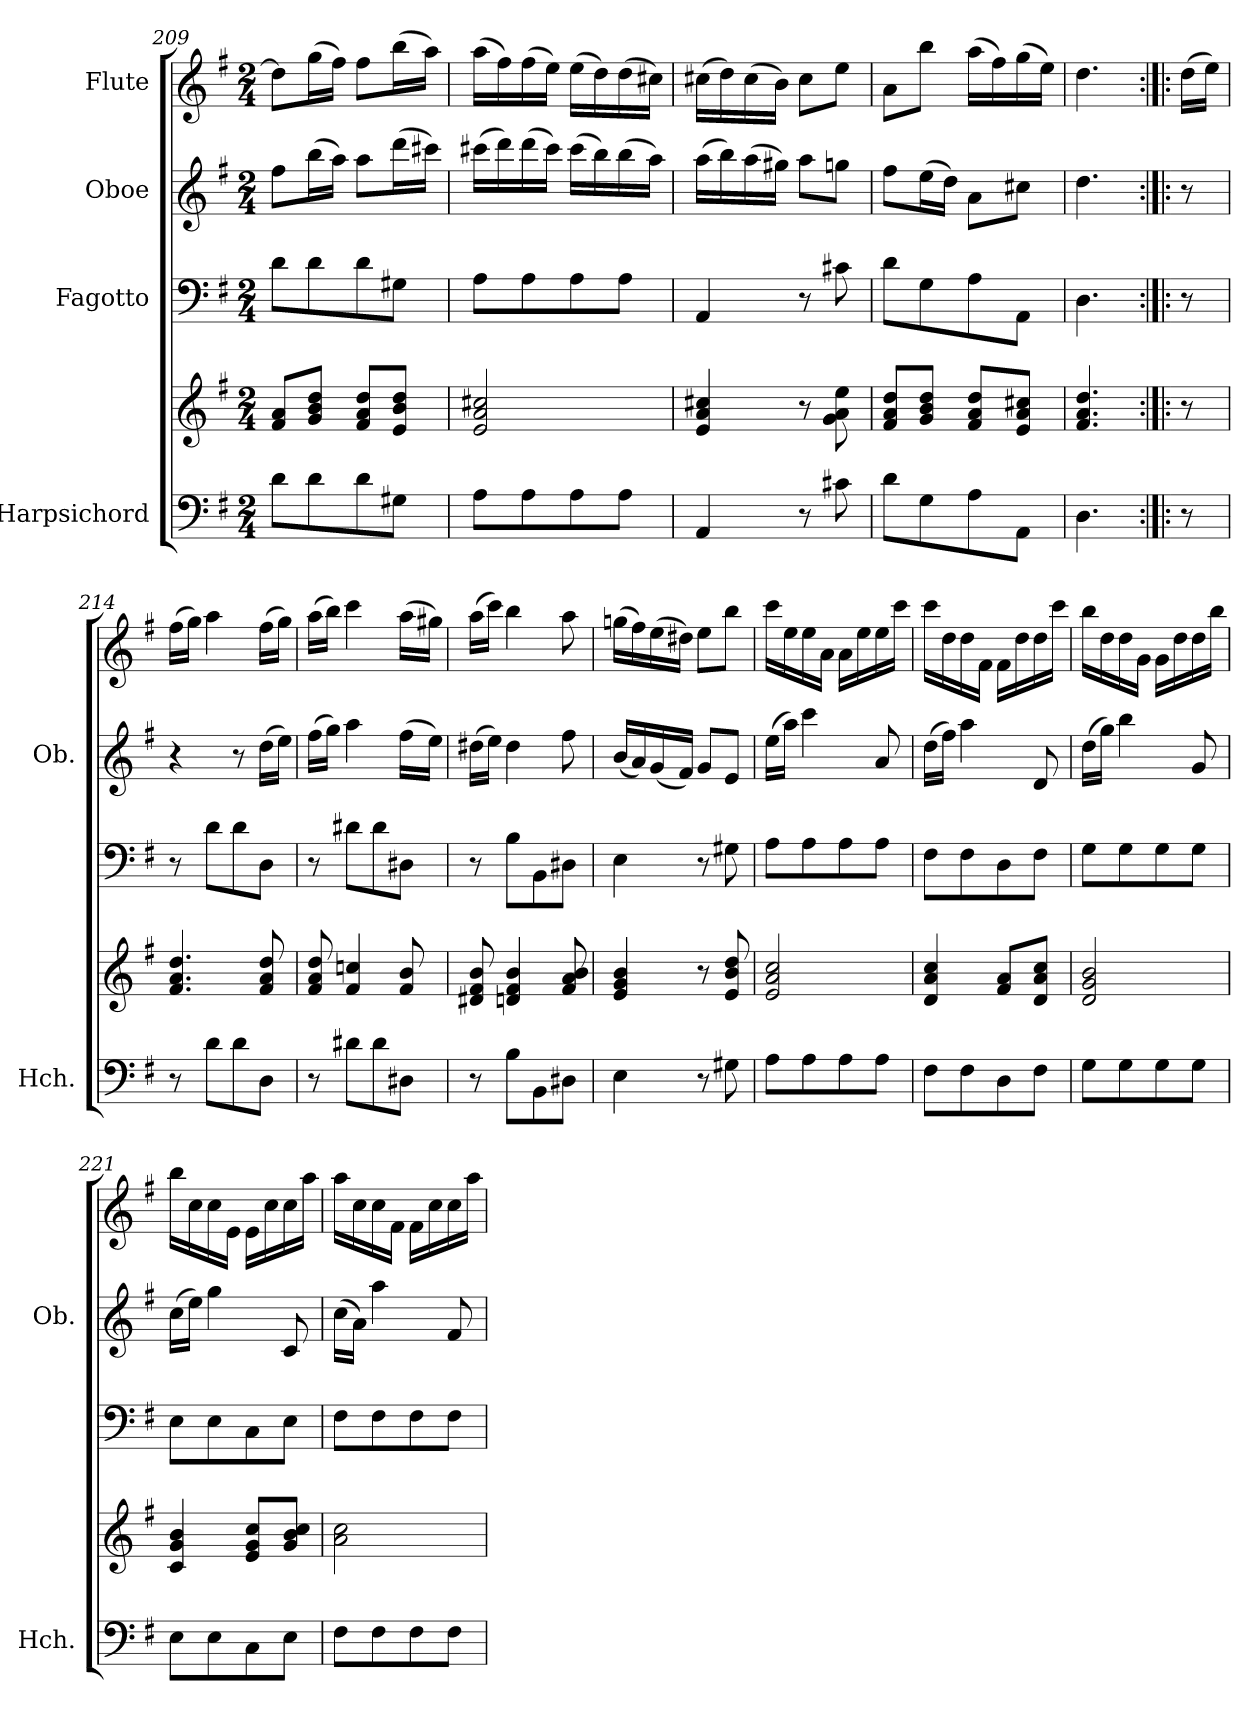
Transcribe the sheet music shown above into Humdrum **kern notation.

**kern	**kern	**kern	**kern	**kern
*part4	*part4	*part3	*part2	*part1
*staff5	*staff4	*staff3	*staff2	*staff1
*I"Harpsichord	*	*I"Fagotto	*I"Oboe	*I"Flute
*I'Hch.	*	*	*I'Ob.	*
!!LO:LB:g=z
*clefF4	*clefG2	*clefF4	*clefG2	*clefG2
*k[f#]	*k[f#]	*k[f#]	*k[f#]	*k[f#]
*M2/4	*M2/4	*M2/4	*M2/4	*M2/4
=209	=209	=209	=209	=209
8d\L	8f#/ 8a/L	8d\L	8ff#\L	8dd\L]
8d\	8g/ 8b/ 8dd/J	8d\	(16bb\L	(16gg\L
.	.	.	16aa\JJ)	16ff#\JJ)
8d\	8f#/ 8a/ 8dd/L	8d\	8aa\L	8ff#\L
8G#X\J	8e/ 8b/ 8dd/J	8G#X\J	(16ddd\L	(16bb\L
.	.	.	16ccc#X\JJ)	16aa\JJ)
=210	=210	=210	=210	=210
8A\L	2e/ 2a/ 2cc#X/	8A\L	(16ccc#X\LL	(16aa\LL
.	.	.	16ddd\)	16ff#\)
8A\	.	8A\	(16ddd\	(16ff#\
.	.	.	16ccc#\JJ)	16ee\JJ)
8A\	.	8A\	(16ccc#\LL	(16ee\LL
.	.	.	16bb\)	16dd\)
8A\J	.	8A\J	(16bb\	(16dd\
.	.	.	16aa\JJ)	16cc#X\JJ)
=211	=211	=211	=211	=211
4AA/	4e/ 4a/ 4cc#X/	4AA/	(16aa\LL	(16cc#X\LL
.	.	.	16bb\)	16dd\)
.	.	.	(16aa\	(16cc#\
.	.	.	16gg#X\JJ)	16b\JJ)
8r	8r	8r	8aa\L	8cc#\L
8c#X\	8g\ 8a\ 8ee\	8c#X\	8ggn\J	8ee\J
=212	=212	=212	=212	=212
8d\L	8f#/ 8a/ 8dd/L	8d\L	8ff#\L	8a\L
8G\	8g/ 8b/ 8dd/J	8G\	(16ee\L	8bb\J
.	.	.	16dd\JJ)	.
8A\	8f#/ 8a/ 8dd/L	8A\	8a\L	(16aa\LL
.	.	.	.	16ff#\)
8AA\J	8e/ 8a/ 8cc#X/J	8AA\J	8cc#X\J	(16gg\
.	.	.	.	16ee\JJ)
=213	=213	=213	=213	=213
4.D\	4.f#/ 4.a/ 4.dd/	4.D\	4.dd\	4.dd\
=213X3:|!|:	=213X3:|!|:	=213X3:|!|:	=213X3:|!|:	=213X3:|!|:
8r	8r	8r	8r	(16dd\LL
.	.	.	.	16ee\JJ)
=214	=214	=214	=214	=214
8r	4.f#/ 4.a/ 4.dd/	8r	4r	(16ff#\LL
.	.	.	.	16gg\JJ)
8d\L	.	8d\L	.	4aa\
8d\	.	8d\	8r	.
8D\J	8f#/ 8a/ 8dd/	8D\J	(16dd\LL	(16ff#\LL
.	.	.	16ee\JJ)	16gg\JJ)
=215	=215	=215	=215	=215
8r	8f#/ 8a/ 8dd/	8r	(16ff#\LL	(16aa\LL
.	.	.	16gg\JJ)	16bb\JJ)
8d#X\L	4f#/ 4ccn/	8d#X\L	4aa\	4ccc\
8d#\	.	8d#\	.	.
8D#X\J	8f#/ 8b/	8D#X\J	(16ff#\LL	(16aa\LL
.	.	.	16ee\JJ)	16gg#X\JJ)
=216	=216	=216	=216	=216
8r	8d#X/ 8f#/ 8b/	8r	(16dd#X\LL	(16aa\LL
.	.	.	16ee\JJ)	16ccc\JJ)
8B\L	4dn/ 4f#/ 4b/	8B\L	4dd#\	4bb\
8BB\	.	8BB\	.	.
8D#X\J	8f#/ 8a/ 8b/	8D#X\J	8ff#\	8aa\
=217	=217	=217	=217	=217
4E\	4e/ 4g/ 4b/	4E\	(16b/LL	(16ggn\LL
.	.	.	16a/)	16ff#\)
.	.	.	(16g/	(16ee\
.	.	.	16f#/JJ)	16dd#X\JJ)
8r	8r	8r	8g/L	8ee\L
8G#X\	8e/ 8b/ 8dd/	8G#X\	8e/J	8bb\J
!!LO:LB:g=z
=218	=218	=218	=218	=218
8A\L	2e/ 2a/ 2cc/	8A\L	(16ee\LL	16ccc\LL
.	.	.	16aa\JJ)	16ee\
8A\	.	8A\	4ccc\	16ee\
.	.	.	.	16a\JJ
8A\	.	8A\	.	16a\LL
.	.	.	.	16ee\
8A\J	.	8A\J	8a/	16ee\
.	.	.	.	16ccc\JJ
=219	=219	=219	=219	=219
8F#\L	4d/ 4a/ 4cc/	8F#\L	(16dd\LL	16ccc\LL
.	.	.	16ff#\JJ)	16dd\
8F#\	.	8F#\	4aa\	16dd\
.	.	.	.	16f#\JJ
8D\	8f#/ 8a/L	8D\	.	16f#\LL
.	.	.	.	16dd\
8F#\J	8d/ 8a/ 8cc/J	8F#\J	8d/	16dd\
.	.	.	.	16ccc\JJ
=220	=220	=220	=220	=220
8G\L	2d/ 2g/ 2b/	8G\L	(16dd\LL	16bb\LL
.	.	.	16gg\JJ)	16dd\
8G\	.	8G\	4bb\	16dd\
.	.	.	.	16g\JJ
8G\	.	8G\	.	16g\LL
.	.	.	.	16dd\
8G\J	.	8G\J	8g/	16dd\
.	.	.	.	16bb\JJ
=221	=221	=221	=221	=221
8E\L	4c/ 4g/ 4b/	8E\L	(16cc\LL	16bb\LL
.	.	.	16ee\JJ)	16cc\
8E\	.	8E\	4gg\	16cc\
.	.	.	.	16e\JJ
8C\	8e/ 8g/ 8cc/L	8C\	.	16e\LL
.	.	.	.	16cc\
8E\J	8g/ 8b/ 8cc/J	8E\J	8c/	16cc\
.	.	.	.	16aa\JJ
=222	=222	=222	=222	=222
8F#\L	2a\ 2cc\	8F#\L	(16cc\LL	16aa\LL
.	.	.	16a\JJ)	16cc\
8F#\	.	8F#\	4aa\	16cc\
.	.	.	.	16f#\JJ
8F#\	.	8F#\	.	16f#\LL
.	.	.	.	16cc\
8F#\J	.	8F#\J	8f#/	16cc\
.	.	.	.	16aa\JJ
=	=	=	=	=
*-	*-	*-	*-	*-
